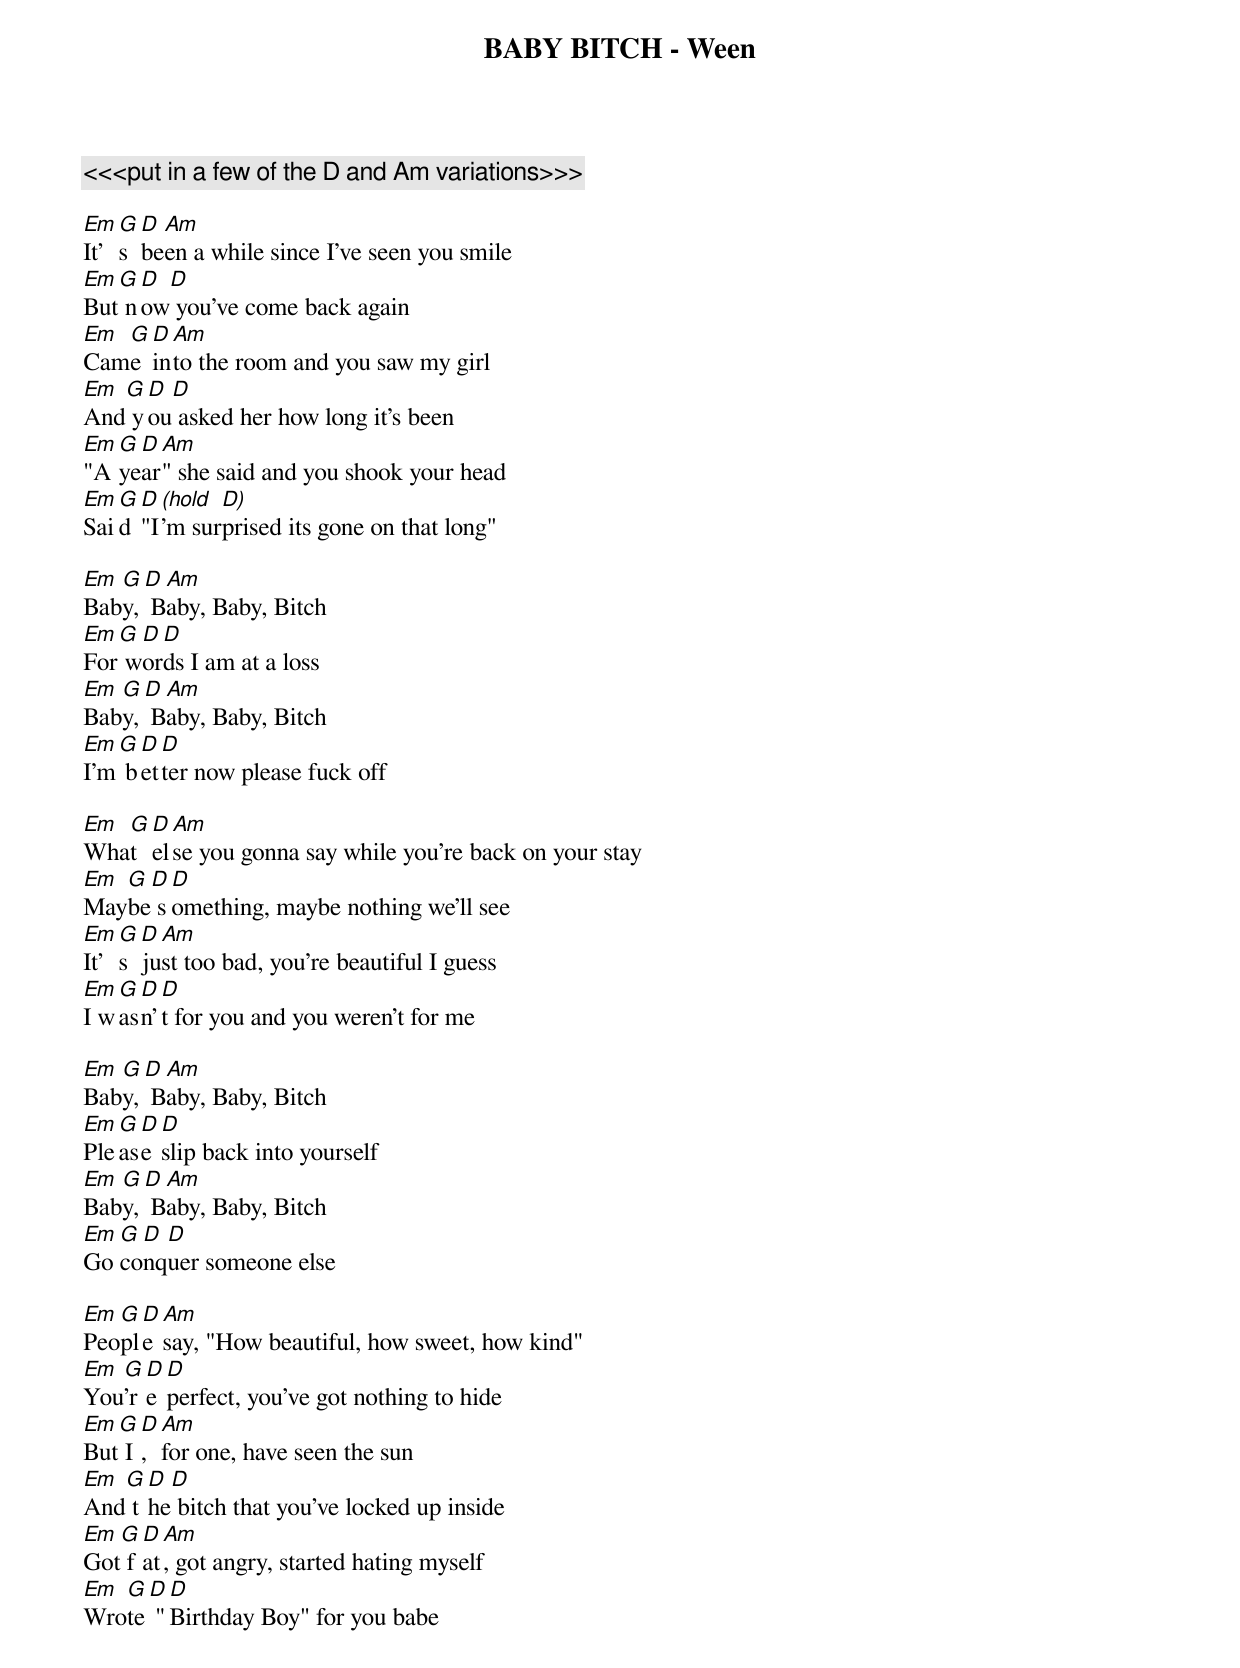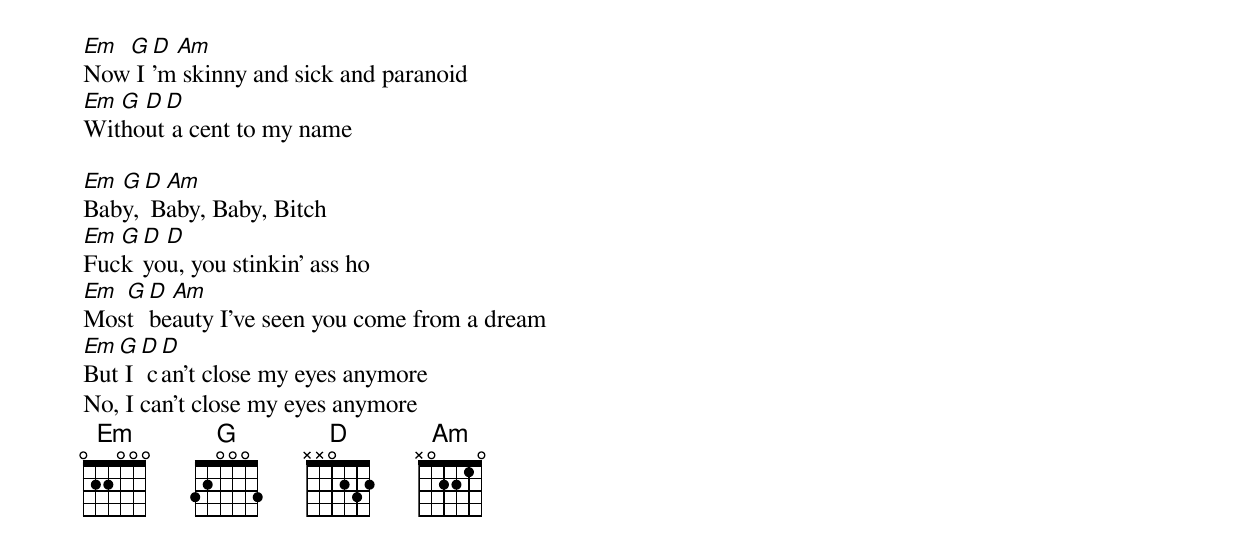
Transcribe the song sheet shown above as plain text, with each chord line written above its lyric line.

BABY BITCH - Ween

<<<put in a few of the D and Am variations>>>

Em G D Am
It's been a while since I've seen you smile
Em G D D
But now you've come back again
Em G D Am
Came into the room and you saw my girl
Em G D D
And you asked her how long it's been
Em G D Am
"A year" she said and you shook your head
Em G D (hold D)
Said "I'm surprised its gone on that long"

Em G D Am
Baby, Baby, Baby, Bitch
Em G D D
For words I am at a loss
Em G D Am
Baby, Baby, Baby, Bitch
Em G D D
I'm better now please fuck off

Em G D Am
What else you gonna say while you're back on your stay
Em G D D
Maybe something, maybe nothing we'll see
Em G D Am
It's just too bad, you're beautiful I guess
Em G D D
I wasn't for you and you weren't for me

Em G D Am
Baby, Baby, Baby, Bitch
Em G D D
Please slip back into yourself
Em G D Am
Baby, Baby, Baby, Bitch
Em G D D
Go conquer someone else

Em G D Am
People say, "How beautiful, how sweet, how kind"
Em G D D
You're perfect, you've got nothing to hide
Em G D Am
But I, for one, have seen the sun
Em G D D
And the bitch that you've locked up inside
Em G D Am
Got fat, got angry, started hating myself
Em G D D
Wrote "Birthday Boy" for you babe
Em G D Am
Now I'm skinny and sick and paranoid
Em G D D
Without a cent to my name

Em G D Am
Baby, Baby, Baby, Bitch
Em G D D
Fuck you, you stinkin' ass ho
Em G D Am
Most beauty I've seen you come from a dream
Em G D D
But I can't close my eyes anymore
No, I can't close my eyes anymore
